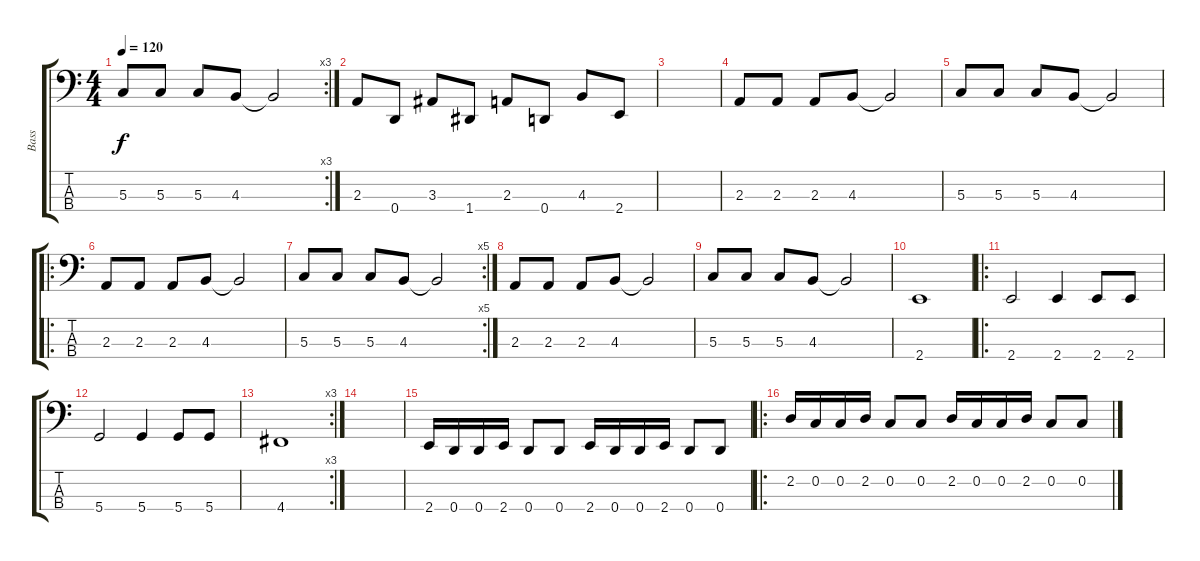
\track ("Bass" "Bass") {instrument electricbassfinger}
\staff {score tabs}
\tuning (F2 C2 G1 D1) {hide}
\rc 3
\ts (4 4)
\tempo 120
\clef f4
\ks c
5.3.8{dy f} 5.3.8 5.3.8 4.3.8 4.3{t}.2 |
2.3.8 0.4.8 3.3.8 1.4.8 2.3.8 0.4.8 4.3.8 2.4.8 |
|
2.3.8 2.3.8 2.3.8 4.3.8 4.3{t}.2 |
5.3.8 5.3.8 5.3.8 4.3.8 4.3{t}.2 |
\ro
2.3.8 2.3.8 2.3.8 4.3.8 4.3{t}.2 |
\rc 5
5.3.8 5.3.8 5.3.8 4.3.8 4.3{t}.2 |
2.3.8 2.3.8 2.3.8 4.3.8 4.3{t}.2 |
5.3.8 5.3.8 5.3.8 4.3.8 4.3{t}.2 |
2.4.1 |
\ro
2.4.2 2.4.4 2.4.8 2.4.8 |
5.4.2 5.4.4 5.4.8 5.4.8 |
\rc 3
4.4.1 |
|
2.4.16 0.4.16 0.4.16 2.4.16 0.4.8 0.4.8 2.4.16 0.4.16 0.4.16 2.4.16 0.4.8 0.4.8 |
\ro
2.2.16{instrument lead8bassandlead} 0.2.16 0.2.16 2.2.16 0.2.8 0.2.8 2.2.16 0.2.16 0.2.16 2.2.16 0.2.8 0.2.8
